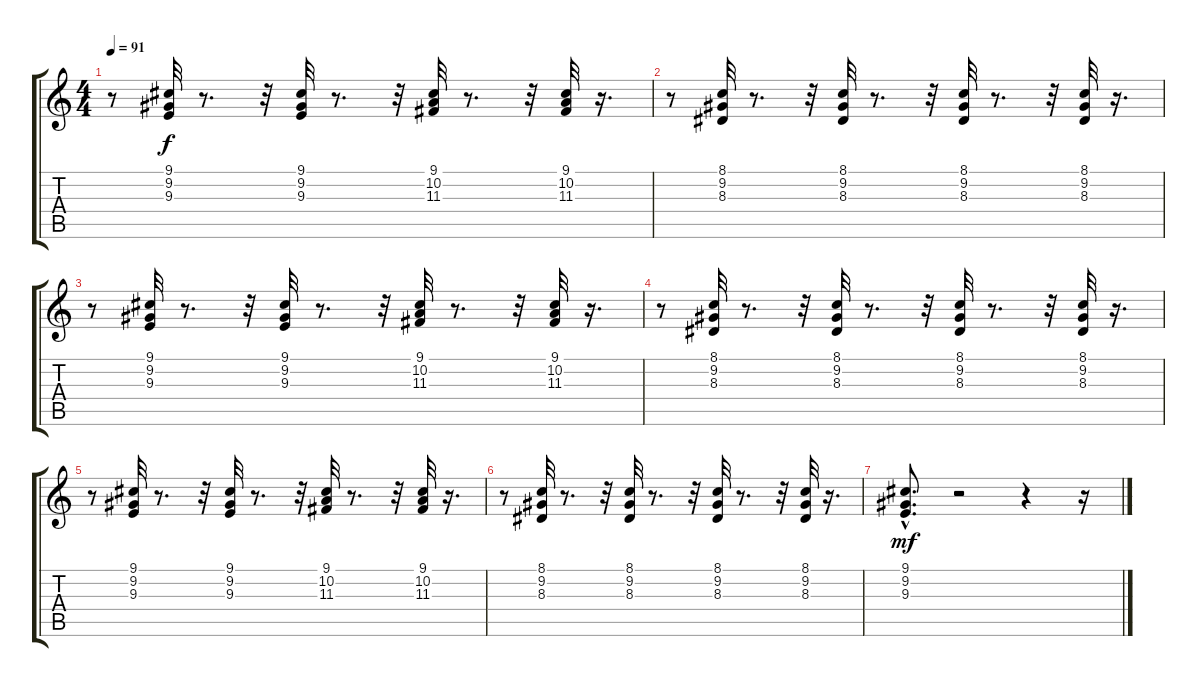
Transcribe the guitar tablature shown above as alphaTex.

\track "" {instrument drawbarorgan}
\staff {score tabs}
\tuning (E4 B3 G3 D3 A2 E2) {hide}
\ts (4 4)
\tempo 91
\clef g2
\ks c
r.8{dy f} (9.1 9.2 9.3).32 r.8{d} r.32 (9.1 9.2 9.3).32 r.8{d} r.32 (9.1 10.2 11.3).32 r.8{d} r.32 (9.1 10.2 11.3).32 r.16{d} |
r.8 (8.1 9.2 8.3).32 r.8{d} r.32 (8.1 9.2 8.3).32 r.8{d} r.32 (8.1 9.2 8.3).32 r.8{d} r.32 (8.1 9.2 8.3).32 r.16{d} |
r.8 (9.1 9.2 9.3).32 r.8{d} r.32 (9.1 9.2 9.3).32 r.8{d} r.32 (9.1 10.2 11.3).32 r.8{d} r.32 (9.1 10.2 11.3).32 r.16{d} |
r.8 (8.1 9.2 8.3).32 r.8{d} r.32 (8.1 9.2 8.3).32 r.8{d} r.32 (8.1 9.2 8.3).32 r.8{d} r.32 (8.1 9.2 8.3).32 r.16{d} |
r.8 (9.1 9.2 9.3).32 r.8{d} r.32 (9.1 9.2 9.3).32 r.8{d} r.32 (9.1 10.2 11.3).32 r.8{d} r.32 (9.1 10.2 11.3).32 r.16{d} |
r.8 (8.1 9.2 8.3).32 r.8{d} r.32 (8.1 9.2 8.3).32 r.8{d} r.32 (8.1 9.2 8.3).32 r.8{d} r.32 (8.1 9.2 8.3).32 r.16{d} |
(9.1{hac} 9.2{hac} 9.3{hac}).8{d dy mf} r.2 r.4 r.16
